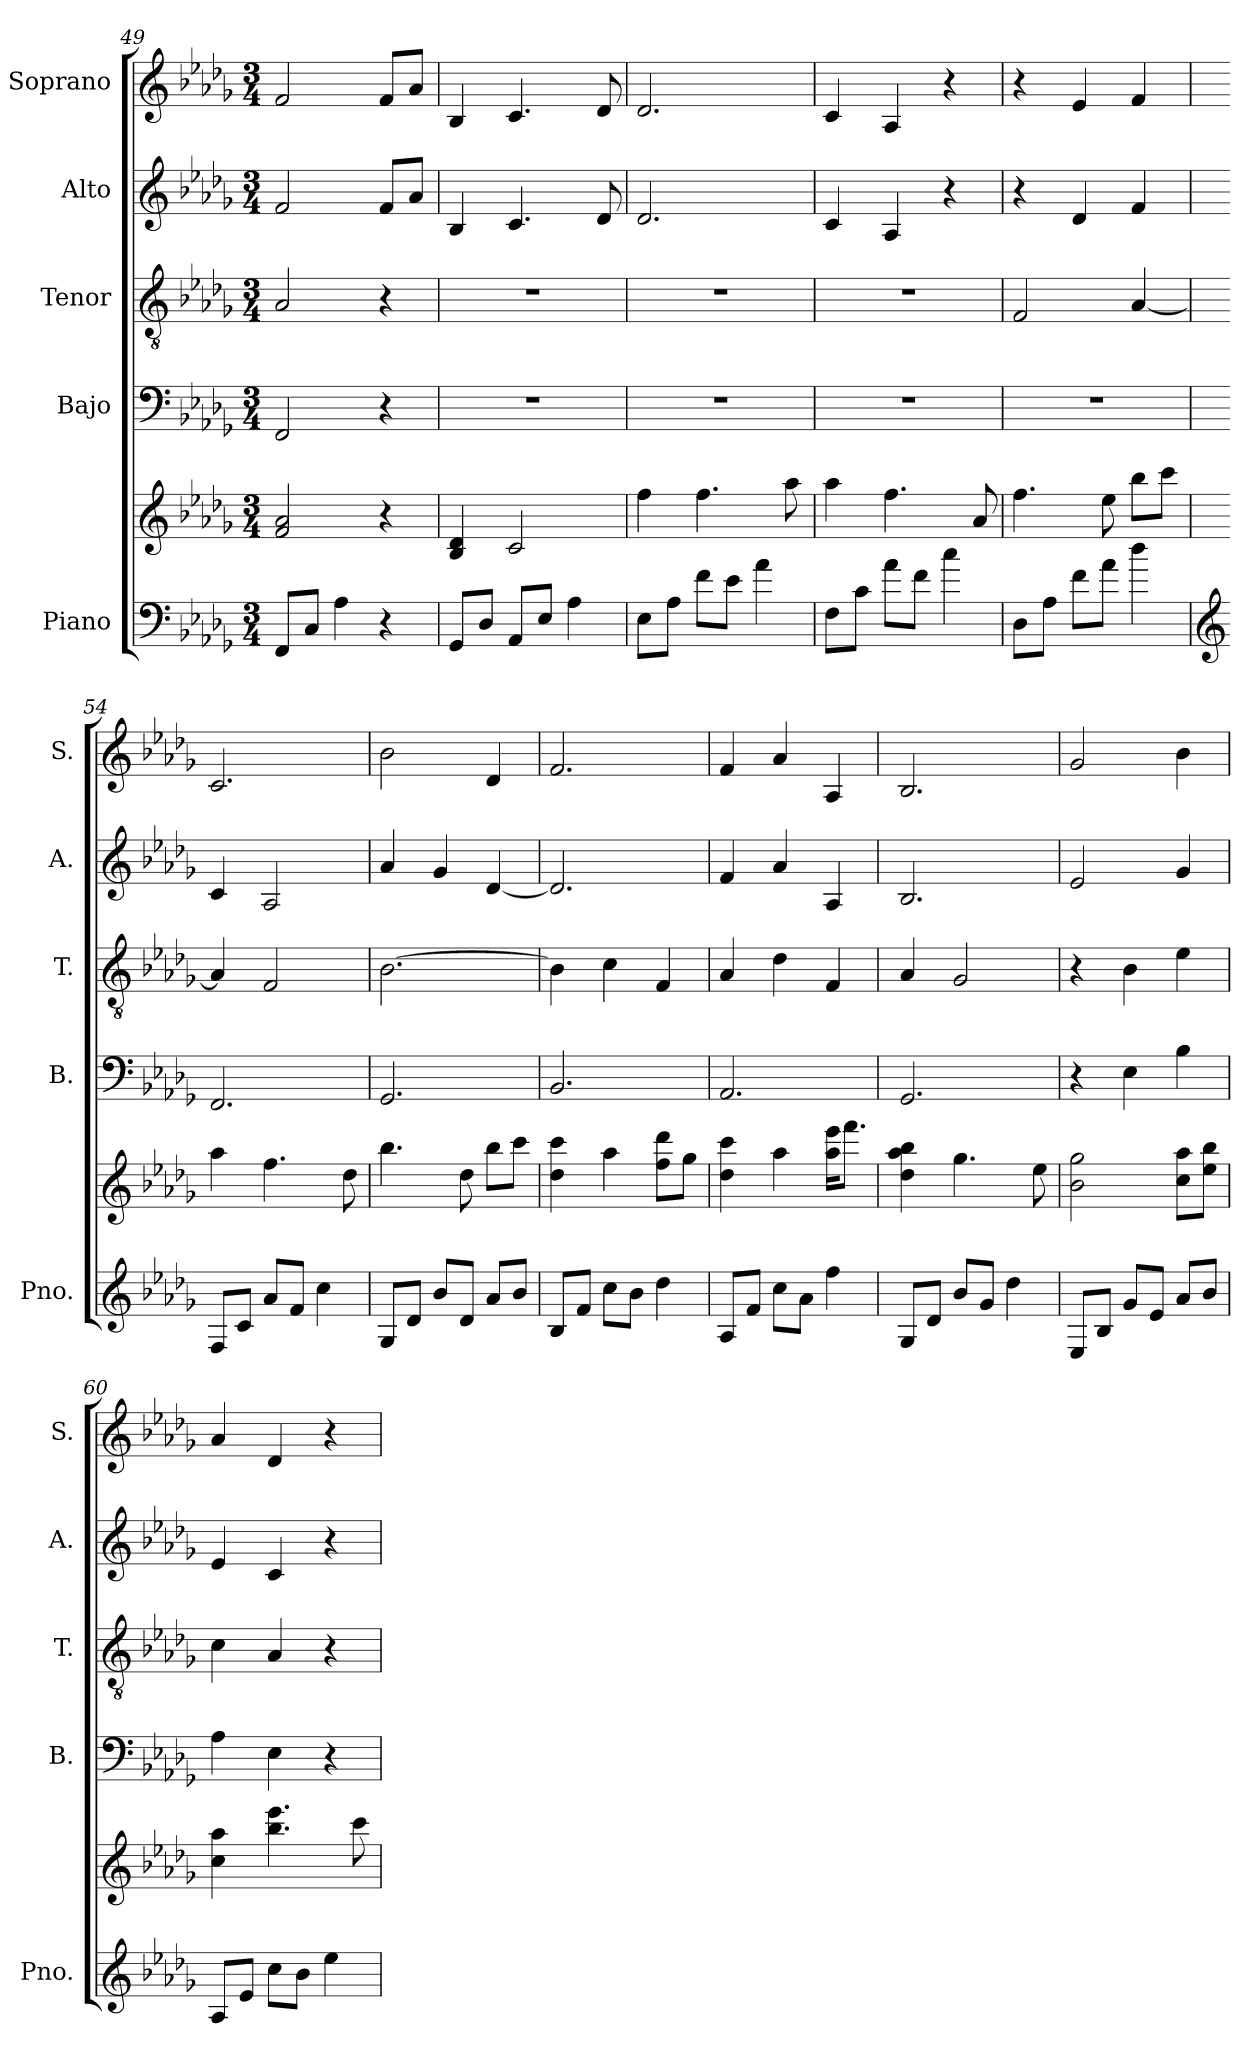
**kern	**kern	**kern	**kern	**kern	**kern
*part5	*part5	*part4	*part3	*part2	*part1
*staff6	*staff5	*staff4	*staff3	*staff2	*staff1
*I"Piano	*	*I"Bajo	*I"Tenor	*I"Alto	*I"Soprano
*I'Pno.	*	*I'B.	*I'T.	*I'A.	*I'S.
*clefF4	*clefG2	*clefF4	*clefGv2	*clefG2	*clefG2
*	*	*	*	*	*ITrd-7c-12
*k[b-e-a-d-g-]	*k[b-e-a-d-g-]	*k[b-e-a-d-g-]	*k[b-e-a-d-g-]	*k[b-e-a-d-g-]	*k[b-e-a-d-g-]
*M3/4	*M3/4	*M3/4	*M3/4	*M3/4	*M3/4
=49	=49	=49	=49	=49	=49
8FF/L	2f/ 2a-/	2FF/	2A-/	2f/	2ff/
8C/J	.	.	.	.	.
4A-\	.	.	.	.	.
4r	4r	4r	4r	8f/L	8ff/L
.	.	.	.	8a-/J	8aa-/J
=50	=50	=50	=50	=50	=50
8GG-/L	4B-/ 4d-/	2.r	2.r	4B-/	4b-/
8D-/J	.	.	.	.	.
8AA-/L	2c/	.	.	4.c/	4.cc/
8E-/J	.	.	.	.	.
4A-\	.	.	.	.	.
.	.	.	.	8d-/	8dd-/
=51	=51	=51	=51	=51	=51
8E-\L	4ff\	2.r	2.r	2.d-/	2.dd-/
8A-\J	.	.	.	.	.
8f\L	4.ff\	.	.	.	.
8e-\J	.	.	.	.	.
4a-\	.	.	.	.	.
.	8aa-\	.	.	.	.
=52	=52	=52	=52	=52	=52
8F\L	4aa-\	2.r	2.r	4c/	4cc/
8c\J	.	.	.	.	.
8a-\L	4.ff\	.	.	4A-/	4a-/
8f\J	.	.	.	.	.
4cc\	.	.	.	4r	4r
.	8a-/	.	.	.	.
=53	=53	=53	=53	=53	=53
8D-\L	4.ff\	2.r	2F/	4r	4r
8A-\J	.	.	.	.	.
8f\L	.	.	.	4d-/	4ee-/
8a-\J	8ee-\	.	.	.	.
4dd-\	8bb-\L	.	[4A-/	4f/	4ff/
.	8ccc\J	.	.	.	.
=54	=54	=54	=54	=54	=54
*clefG2	*	*	*	*	*
8F/L	4aa-\	2.FF/	4A-/]	4c/	2.cc/
8c/J	.	.	.	.	.
8a-/L	4.ff\	.	2F/	2A-/	.
8f/J	.	.	.	.	.
4cc\	.	.	.	.	.
.	8dd-\	.	.	.	.
=55	=55	=55	=55	=55	=55
8G-/L	4.bb-\	2.GG-/	[2.B-\	4a-/	2bb-\
8d-/J	.	.	.	.	.
8b-/L	.	.	.	4g-/	.
8d-/J	8dd-\	.	.	.	.
8a-/L	8bb-\L	.	.	[4d-/	4dd-/
8b-/J	8ccc\J	.	.	.	.
=56	=56	=56	=56	=56	=56
8B-/L	4dd-\ 4ccc\	2.BB-/	4B-\]	2.d-/]	2.ff/
8f/J	.	.	.	.	.
8cc\L	4aa-\	.	4c\	.	.
8b-\J	.	.	.	.	.
4dd-\	8ff\ 8ddd-\L	.	4F/	.	.
.	8gg-\J	.	.	.	.
=57	=57	=57	=57	=57	=57
8A-/L	4dd-\ 4ccc\	2.AA-/	4A-/	4f/	4ff/
8f/J	.	.	.	.	.
8cc\L	4aa-\	.	4d-\	4a-/	4aa-/
8a-\J	.	.	.	.	.
4ff\	16aa-\ 16eee-\KL	.	4F/	4A-/	4a-/
.	8.fff\J	.	.	.	.
=58	=58	=58	=58	=58	=58
8G-/L	4dd-\ 4aa-\ 4bb-\	2.GG-/	4A-/	2.B-/	2.b-/
8d-/J	.	.	.	.	.
8b-/L	4.gg-\	.	2G-/	.	.
8g-/J	.	.	.	.	.
4dd-\	.	.	.	.	.
.	8ee-\	.	.	.	.
=59	=59	=59	=59	=59	=59
8E-/L	2b-\ 2gg-\	4r	4r	2e-/	2gg-/
8B-/J	.	.	.	.	.
8g-/L	.	4E-\	4B-\	.	.
8e-/J	.	.	.	.	.
8a-/L	8cc\ 8aa-\L	4B-\	4e-\	4g-/	4bb-\
8b-/J	8ee-\ 8bb-\J	.	.	.	.
=60	=60	=60	=60	=60	=60
8A-/L	4cc\ 4aa-\	4A-\	4c\	4e-/	4aa-/
8e-/J	.	.	.	.	.
8cc\L	4.bb-\ 4.eee-\	4E-\	4A-/	4c/	4dd-/
8b-\J	.	.	.	.	.
4ee-\	.	4r	4r	4r	4r
.	8ccc\	.	.	.	.
=	=	=	=	=	=
*-	*-	*-	*-	*-	*-
